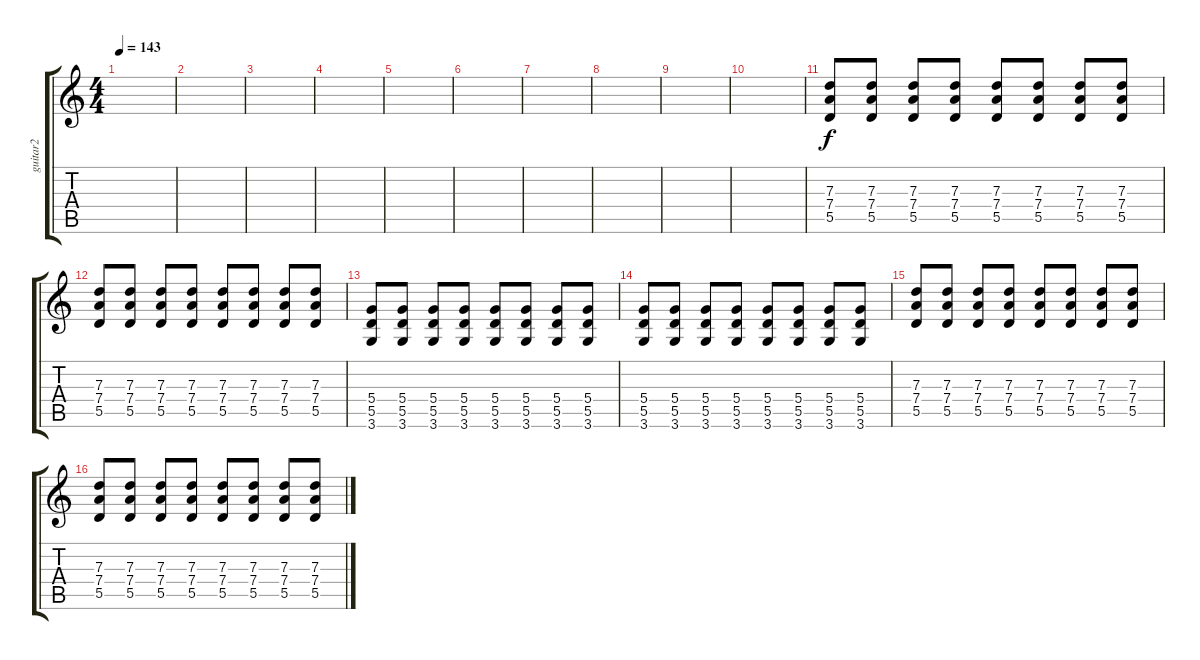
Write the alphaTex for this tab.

\track ("guitar2" "guitar2") {instrument acousticguitarsteel}
\staff {score tabs}
\tuning (E4 B3 G3 D3 A2 E2) {hide}
\ts (4 4)
\tempo 143
\clef g2
\ks c
|
|
|
|
|
|
|
|
|
|
(7.3 7.4 5.5).8 (7.3 7.4 5.5).8 (7.3 7.4 5.5).8 (7.3 7.4 5.5).8 (7.3 7.4 5.5).8 (7.3 7.4 5.5).8 (7.3 7.4 5.5).8 (7.3 7.4 5.5).8 |
(7.3 7.4 5.5).8 (7.3 7.4 5.5).8 (7.3 7.4 5.5).8 (7.3 7.4 5.5).8 (7.3 7.4 5.5).8 (7.3 7.4 5.5).8 (7.3 7.4 5.5).8 (7.3 7.4 5.5).8 |
(5.4 5.5 3.6).8 (5.4 5.5 3.6).8 (5.4 5.5 3.6).8 (5.4 5.5 3.6).8 (5.4 5.5 3.6).8 (5.4 5.5 3.6).8 (5.4 5.5 3.6).8 (5.4 5.5 3.6).8 |
(5.4 5.5 3.6).8 (5.4 5.5 3.6).8 (5.4 5.5 3.6).8 (5.4 5.5 3.6).8 (5.4 5.5 3.6).8 (5.4 5.5 3.6).8 (5.4 5.5 3.6).8 (5.4 5.5 3.6).8 |
(7.3 7.4 5.5).8 (7.3 7.4 5.5).8 (7.3 7.4 5.5).8 (7.3 7.4 5.5).8 (7.3 7.4 5.5).8 (7.3 7.4 5.5).8 (7.3 7.4 5.5).8 (7.3 7.4 5.5).8 |
(7.3 7.4 5.5).8 (7.3 7.4 5.5).8 (7.3 7.4 5.5).8 (7.3 7.4 5.5).8 (7.3 7.4 5.5).8 (7.3 7.4 5.5).8 (7.3 7.4 5.5).8 (7.3 7.4 5.5).8
